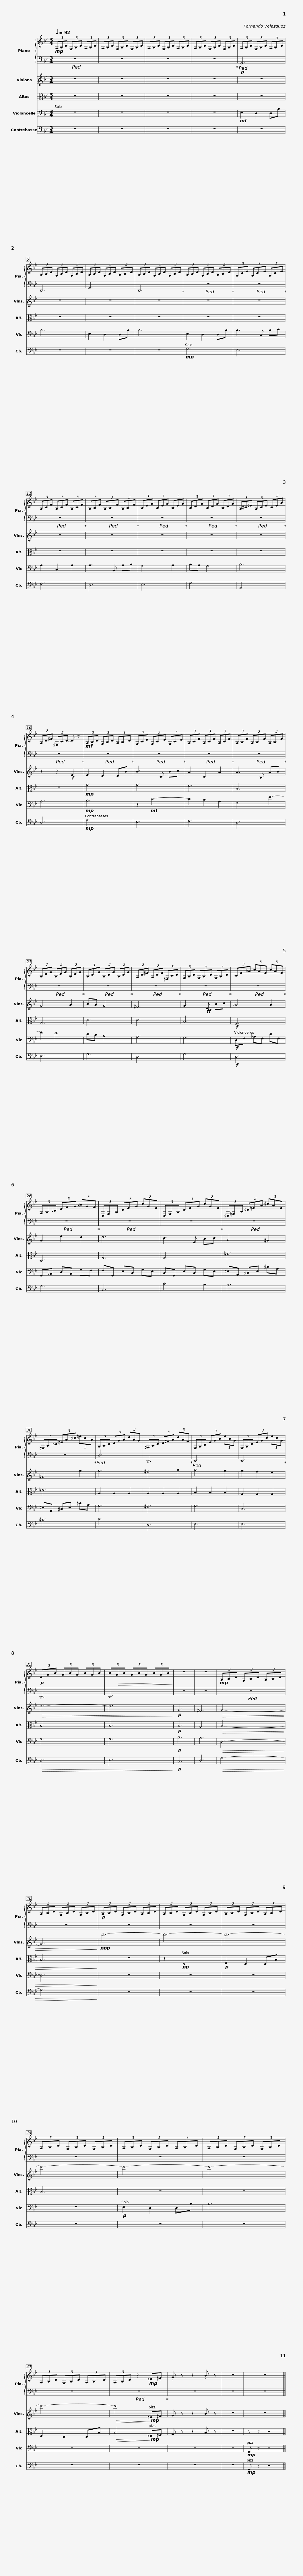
X:1
%%score { 1 | 2 } 3 4 5 6
L:1/8
Q:1/4=92
M:3/4
I:linebreak $
K:Bb
V:1 treble
V:2 bass
V:3 treble
V:4 alto
V:5 bass
V:6 bass transpose=-12
V:1
!mp! (3A,B,D (3G,B,D (3A,B,D | (3A,B,D (3G,B,D (3G,B,D | (3A,B,D (3G,B,D (3A,B,D | (3A,B,D (3G,B,D (3G,B,D | (3A,B,D (3G,B,D (3A,B,D |$ %5
 (3A,B,D (3G,B,D (3G,B,D | (3A,B,D (3G,B,D (3A,B,D | (3A,B,D (3G,B,D (3G,B,D | (3A,B,D (3G,B,D (3A,B,D | (3G,CE (3G,CE (3G,CE | %10
 (3A,CF (3A,CF (3A,CF |$ (3A,B,F (3A,B,F (3A,B,F | (3B,EG (3B,EG (3B,EG | (3B,DG (3B,DG (3B,DG | (3A,^C=E (3A,CE (3CEA | %15
 (3A,D^F (3^F,CD- D z |!mf! (3A,B,D (3G,B,D (3A,B,D |$ (3G,CE (3G,CE (3G,CE | (3A,CF (3A,CF (3A,CF | (3A,B,F (3A,B,F (3A,B,F | %20
 (3B,EG (3B,EG (3B,EG | (3B,DG (3B,DG (3B,DG | (3A,D^F (3A,DF (3^F,CD |$ (3G,B,D (3G,B,D (3G,B,D | (3CF_A (3cAF (3cAF | %25
 (3F,G,=B, (3DFG (3=BGF | (3C,E,G, (3CEG (3cGE | (3C,E,G, (3CEG (3cGE |$ (3^C,=E,A, (3^C=EA (3^cAE | (3=E,A,^C (3=EA^c (3=ecA | %30
 (3G,A,C (3DGA (3dAG | (3^F,A,C (3D^FA (3dAF | (3E,G,B, (3EGB (3eBG | (3E,G,C (3EGc (3ecG |$!p! (3DGB (3GBG (3BGB | %35
 (3B!>(!GB (3GBG (3BGB!>)! | z6 | z6 |!mp! (3A,B,D (3G,B,D (3A,B,D | (3A,B,D (3G,B,D (3G,B,D | %40
!p! (3A,B,D (3G,B,D (3A,B,D | (3A,B,D (3G,B,D (3G,B,D |$ (3A,B,D (3G,B,D (3A,B,D | (3A,B,D (3G,B,D (3G,B,D | (3A,B,D (3G,B,D (3A,B,D | %45
 (3A,B,D (3G,B,D (3G,B,D | (3A,B,D (3G,B,D (3A,B,D | (3A,B,D z2!mp! .=E.^F |$ .G z z2 .B z | z6 | %50
 z6 |] %51
V:2
!ped! z6 | z6 | z6 | z6!ped-up! |!p!!ped! G,,6 |$ %5
 D,,6 | G,,6 | D,,6!ped-up! |!ped! z6!ped-up! |!ped! z6!ped-up! | %10
!ped! z6!ped-up! |$!ped! z6!ped-up! |!ped! z6!ped-up! |!ped! z6!ped-up! |!ped! z6!ped-up! | %15
!ped! z6!ped-up! |!ped! z6!ped-up! |$!ped! z6!ped-up! |!ped! z6!ped-up! |!ped! z6!ped-up! | %20
!ped! z6!ped-up! |!ped! z6!ped-up! |!ped! z6!ped-up! |$!ped! z6!ped-up! |!ped! z6!ped-up! | %25
!ped! z6!ped-up! |!ped! z6 | z6!ped-up! |$!ped! z6 | z6!ped-up! | %30
!ped! D,6 | D,,6!ped-up! |!ped! E,,6 | E,,6!ped-up! |$ D,,6 | %35
 E,,6 | z6 | z6 |!ped! z6 | z6 | %40
 z6 | z6 |$ z6 | z6 | z6 | %45
 z6 | z6 |!ped! z6!ped-up! |$ z6 | z6 | %50
 z6 |] %51
V:3
 z6 | z6 | z6 | z6 | z6 |$ %5
 z6 | z6 | z6 | z6 | z6 | %10
 z6 |$ z6 | z6 | z6 | z6 | %15
 z2 z2!f! E2 | E2 D2 DB |$ B3 C Bc | A2 C2 A2 | A3 B, AB | %20
 G4 A2 | BA G4 | ^F6 |$ G3!ff! D Bc | _A4 A2 | %25
 G2 e2 d2 | d6 | c3 E Bc |$ A4 ^G2 | =G4 g2 | %30
 g6 | ^f4 a2 | a4 g2 | g2 f2 e2 |$!>(! d6- | %35
 d6!>)! |!p! G6 | ^F6 |!>(! G6- | G6!>)! | %40
!ppp! d'6- | d'6- |$ d'6- | d'6- | d'6- | %45
 d'6- | d'6- |!>(! d'4!>)!!mp! =E^F |$ G z z2 B z | z6 | %50
 z6 |] %51
V:4
 z6 | z6 | z6 | z6 | z6 |$ %5
 z6 | z6 | z6 | z6 | z6 | %10
 z6 |$ z6 | z6 | z6 | z6 | %15
 z6 |!mp! G6 |$ G6 | F6 | B,6 | %20
 G,6 | D6 | D6 |$ B,6 |!f! F,6 | %25
 D,6 | G,6 | G,6 |$ =E6 | =E6 | %30
 A,2 A,2 A,2 | A,2 A,2 A,2 | B,2 B,2 B,2 | G,2 G,2 G,2 |$ B,6 | %35
 B,6 |!p! B,6 | A,6 |!>(! B,6- | B,6!>)! | %40
 z6 | z2!pp! D,4 |$!p! E,2 D,2 D,B, | B,6 | z6 | %45
 z6 | E,2 D,2 D,B, |!>(! B,4!>)!!mp! =E,^F, |$ G, z z2 B, z | z6 | %50
 z z z4 |] %51
V:5
 z6 | z6 | z6 | z6 |!mf! E,2 D,2 D,B, |$ %5
 B,6 | E,2 D,2 D,B, | B,6 | E,2 D,2 D,B, | B,3 C, B,C | %10
 A,2 C,2 A,2 |$ A,3 B,, A,B, | G,4 A,2 | B,A, G,4 | B,6 | %15
 A,6 |!mp! B,6 |$ z2!mf! D4- | D2 C2 A,2 | F,4 F2- | %20
 F2 E4 | DC B,4 | A,6 |$ G,6 |!f! D,F, _A,F, DF, | %25
 G,,=B,, D,B,, G,F, | F,G,, E,C, G,E, | C,G,, E,C, G,E, |$ =E,A,, ^C,E, ^CA, | =E,A,, ^C,E, ^CA, | %30
 G,6 | ^F,6 | G,6 | C,6 |$ G,6 | %35
 G,6 |!p! B,6 | A,6 |!>(! D,6- | D,6!>)! | %40
 z6 | z6 |$ z6 | z6 |!p! E,2 D,2 D,B, | %45
 B,6 | z6 | z6 |$ z6 | z6 | %50
!mp! G,, z z4 |] %51
V:6
 z6 | z6 | z6 | z6 | z6 |$ %5
 z6 | z6 | z6 |!mp! G,6 | E,6 | %10
 F,6 |$ D,6 | E,6 | G,6 | A,,6 | %15
 D,6 |!mp! G,6 |$ E,6 | F,6 | D,6 | %20
 E,6 | G,6 | D,6 |$ G,6 |!f! D,6 | %25
 G,6 | C,6 | C4 B,2 |$ A,6 | ^C6 | %30
 D6 | D,6 | E,6 | E,6 |$!>(! D,6 | %35
 E,6!>)! |!p! C,6 | D,6 |!>(! G,6- | G,6!>)! | %40
 z6 | z6 |$ z6 | z6 | z6 | %45
 z6 | z6 | z6 |$ z6 | z6 | %50
!mp! G,, z z4 |] %51
